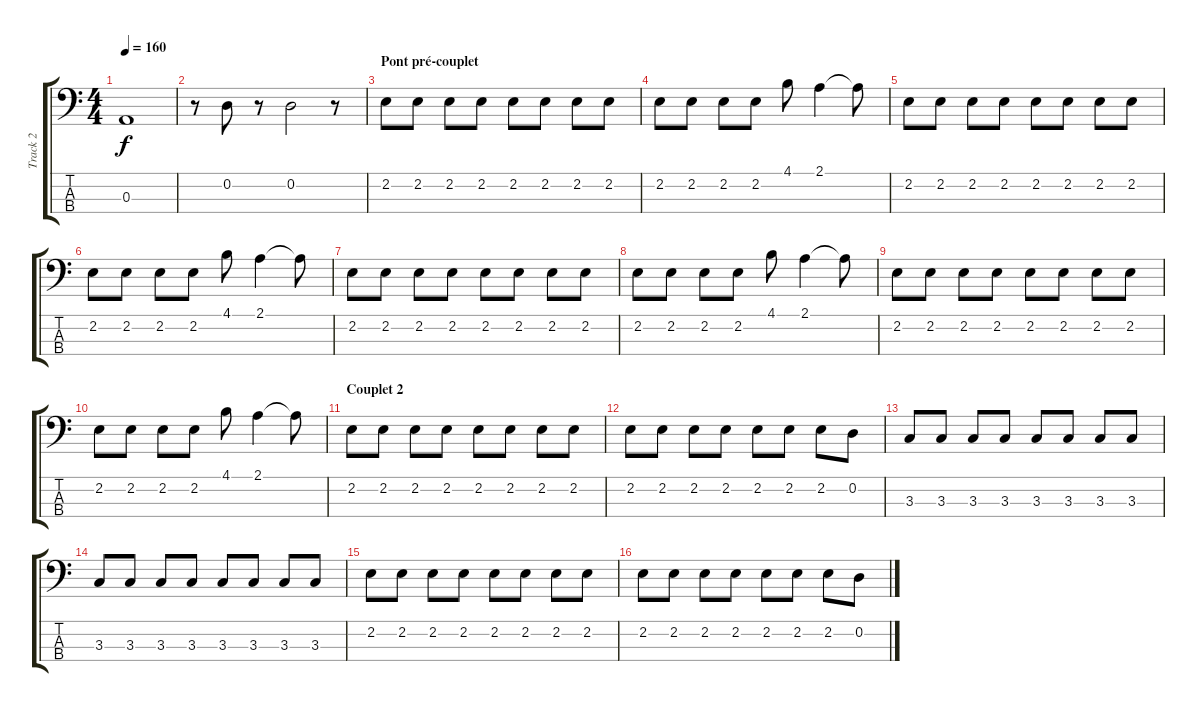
\track ("Track 2" "Track 2") {instrument electricbasspick}
\staff {score tabs}
\tuning (G2 D2 A1 E1) {hide}
\ts (4 4)
\tempo 160
\clef f4
\ks c
0.3{t}.1{dy f} |
r.8 0.2.8 r.8 0.2.2 r.8 |
\section ("" "Pont pré-couplet")
2.2.8 2.2.8 2.2.8 2.2.8 2.2.8 2.2.8 2.2.8 2.2.8 |
2.2.8 2.2.8 2.2.8 2.2.8 4.1.8 2.1.4 2.1{t}.8 |
2.2.8 2.2.8 2.2.8 2.2.8 2.2.8 2.2.8 2.2.8 2.2.8 |
2.2.8 2.2.8 2.2.8 2.2.8 4.1.8 2.1.4 2.1{t}.8 |
2.2.8 2.2.8 2.2.8 2.2.8 2.2.8 2.2.8 2.2.8 2.2.8 |
2.2.8 2.2.8 2.2.8 2.2.8 4.1.8 2.1.4 2.1{t}.8 |
2.2.8 2.2.8 2.2.8 2.2.8 2.2.8 2.2.8 2.2.8 2.2.8 |
2.2.8 2.2.8 2.2.8 2.2.8 4.1.8 2.1.4 2.1{t}.8 |
\section ("" "Couplet 2")
2.2.8 2.2.8 2.2.8 2.2.8 2.2.8 2.2.8 2.2.8 2.2.8 |
2.2.8 2.2.8 2.2.8 2.2.8 2.2.8 2.2.8 2.2.8 0.2.8 |
3.3.8 3.3.8 3.3.8 3.3.8 3.3.8 3.3.8 3.3.8 3.3.8 |
3.3.8 3.3.8 3.3.8 3.3.8 3.3.8 3.3.8 3.3.8 3.3.8 |
2.2.8 2.2.8 2.2.8 2.2.8 2.2.8 2.2.8 2.2.8 2.2.8 |
2.2.8 2.2.8 2.2.8 2.2.8 2.2.8 2.2.8 2.2.8 0.2.8
